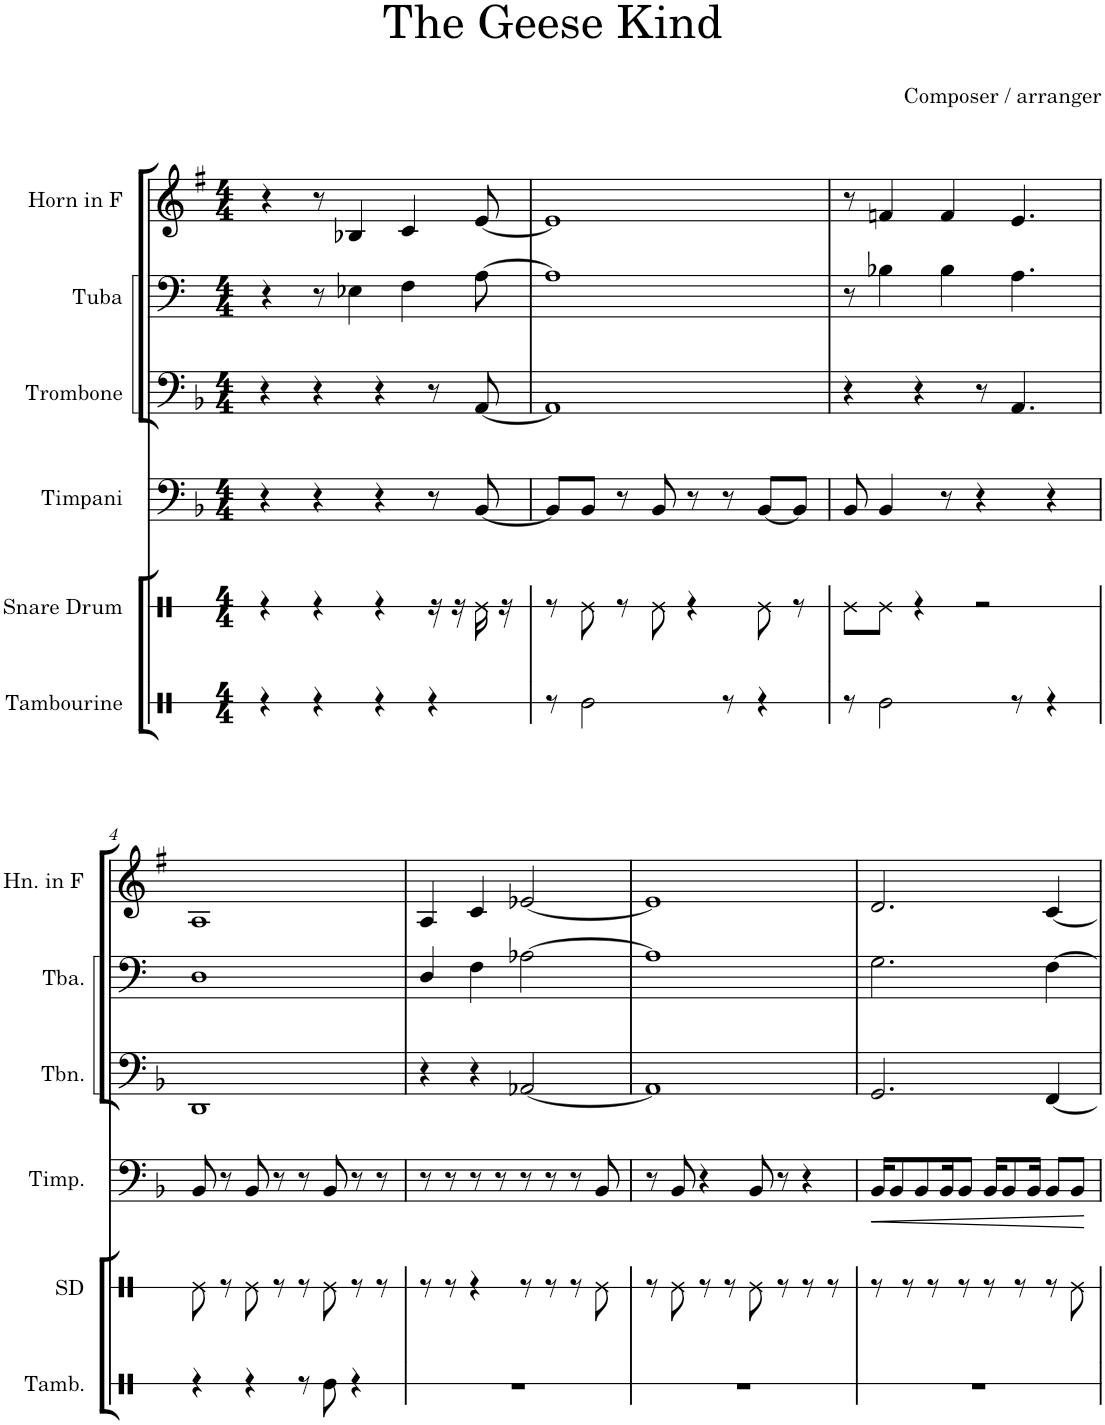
**kern	**kern	**kern	**kern	**kern	**kern
*part6	*part5	*part4	*part3	*part2	*part1
*staff6	*staff5	*staff4	*staff3	*staff2	*staff1
*I"Tambourine	*I"Snare Drum	*I"Timpani	*I"Trombone	*I"Tuba	*I"Horn in F
*I'Tamb.	*I'SD	*I'Timp.	*I'Tbn.	*I'Tba.	*I'Hn. in F
*stria1	*stria1	*	*	*	*
*clefX	*clefX	*clefF4	*clefF4	*clefF4	*clefG2
*	*	*	*	*	*Trd4c7
*k[]	*k[]	*k[b-]	*k[b-]	*k[]	*k[f#]
*M4/4	*M4/4	*M4/4	*M4/4	*M4/4	*M4/4
=1	=1	=1	=1	=1	=1
4r	4r	4r	4r	4r	4r
4r	4r	4r	4r	8r	8r
.	.	.	.	4E-X\	4B-X/
4r	4r	4r	4r	.	.
.	.	.	.	4F\	4c/
4r	16r	8r	8r	.	.
.	16r	.	.	.	.
.	16Re\	[8BB-/	[8AA/	[8A\	[8e/
.	16r	.	.	.	.
=2	=2	=2	=2	=2	=2
8r	8r	8BB-/L]	1AA]	1A]	1e]
2Re\	8Re\	8BB-/J	.	.	.
.	8r	8r	.	.	.
.	8Re\	8BB-/	.	.	.
.	4r	8r	.	.	.
8r	.	8r	.	.	.
4r	8Re\	[8BB-/L	.	.	.
.	8r	8BB-/J]	.	.	.
=3	=3	=3	=3	=3	=3
8r	8Re\L	8BB-/	4r	8r	8r
2Re\	8Re\J	4BB-/	.	4B-X\	4fn/
.	4r	.	4r	.	.
.	.	8r	.	4B-\	4f/
.	2r	4r	8r	.	.
8r	.	.	4.AA/	4.A\	4.e/
4r	.	4r	.	.	.
!!LO:LB:g=z
=4	=4	=4	=4	=4	=4
4r	8Re\	8BB-/	1DD	1D	1A
.	8r	8r	.	.	.
4r	8Re\	8BB-/	.	.	.
.	8r	8r	.	.	.
8r	8r	8r	.	.	.
8Re\	8Re\	8BB-/	.	.	.
4r	8r	8r	.	.	.
.	8r	8r	.	.	.
=5	=5	=5	=5	=5	=5
1r	8r	8r	4r	4D/	4A/
.	8r	8r	.	.	.
.	4r	8r	4r	4F\	4c/
.	.	8r	.	.	.
.	8r	8r	[2AA-X/	[2A-X\	[2e-X/
.	8r	8r	.	.	.
.	8r	8r	.	.	.
.	8Re\	8BB-/	.	.	.
=6	=6	=6	=6	=6	=6
1r	8r	8r	1AA-]	1A-]	1e-]
.	8Re\	8BB-/	.	.	.
.	8r	4r	.	.	.
.	8r	.	.	.	.
.	8Re\	8BB-/	.	.	.
.	8r	8r	.	.	.
.	8r	4r	.	.	.
.	8r	.	.	.	.
=7	=7	=7	=7	=7	=7
1r	8r	16BB-/KL	2.GG/	2.G\	2.d/
.	.	8BB-/	.	.	.
.	8r	.	.	.	.
.	.	8BB-/	.	.	.
.	8r	.	.	.	.
.	.	16BB-/K	.	.	.
.	8r	8BB-/J	.	.	.
.	8r	16BB-/KL	.	.	.
.	.	8BB-/	.	.	.
.	8r	.	.	.	.
.	.	16BB-/Jk	.	.	.
.	8r	8BB-/L	[4FF/	[4F\	[4c/
.	8Re\	8BB-/J	.	.	.
=	=	=	=	=	=
*-	*-	*-	*-	*-	*-
